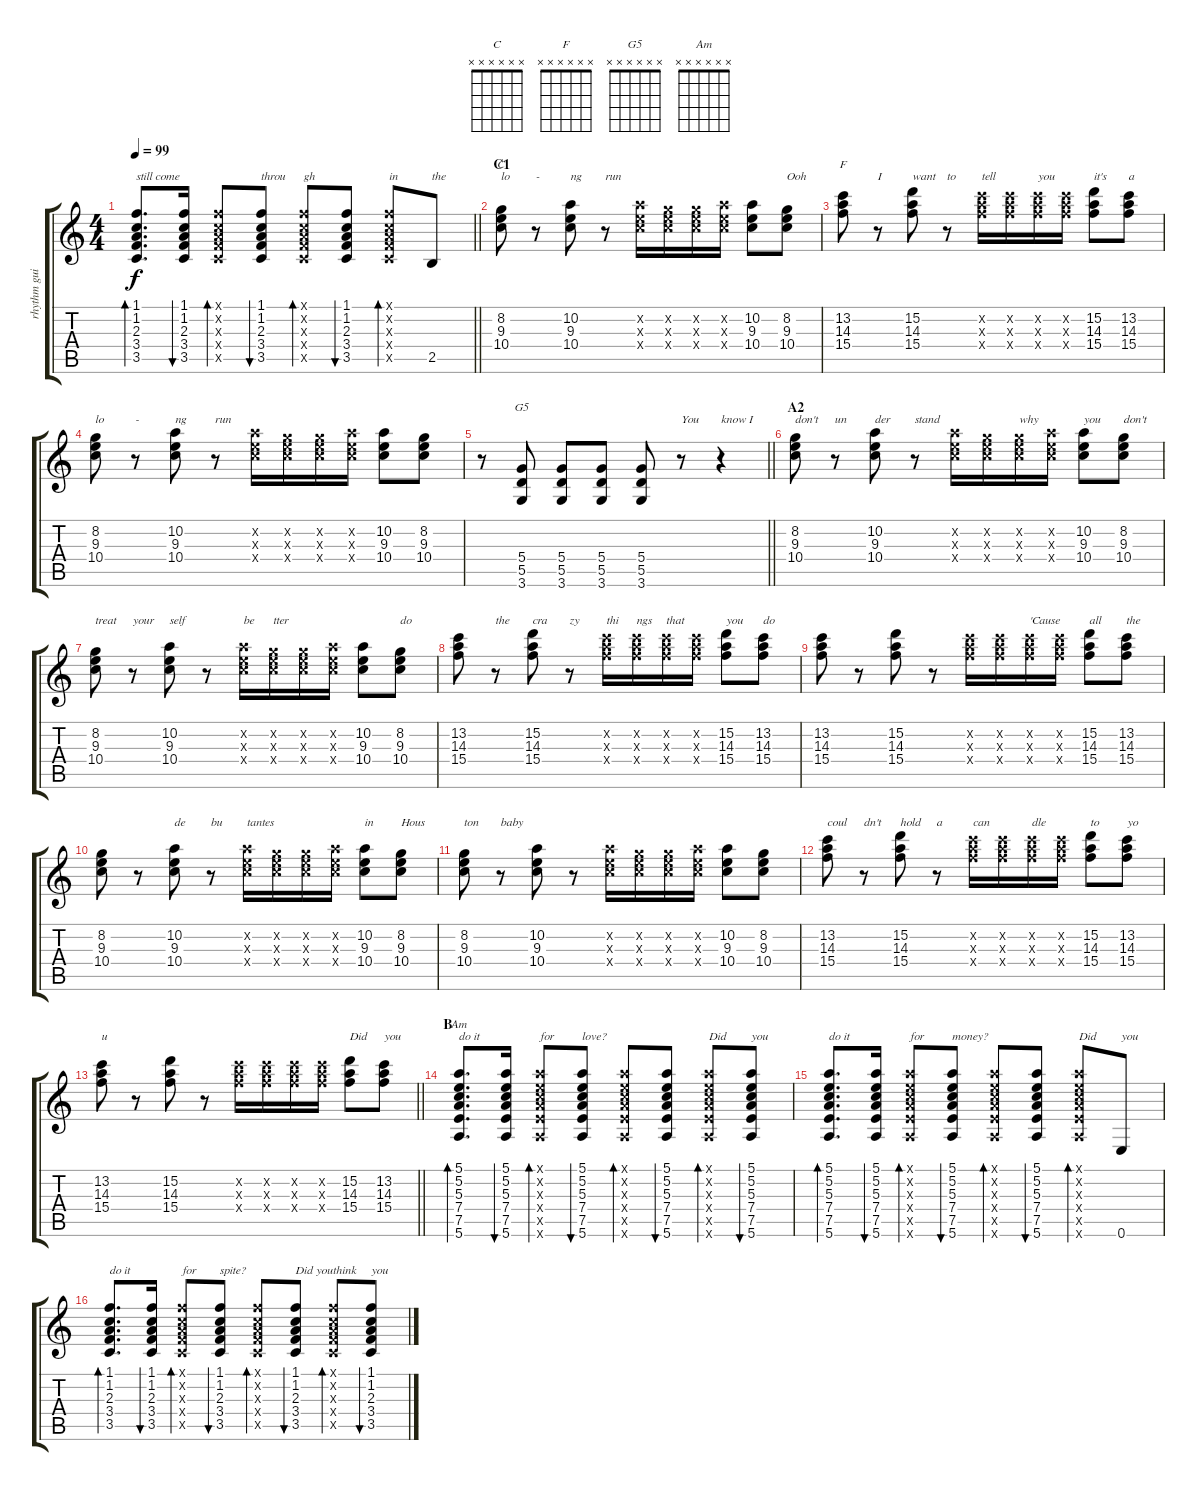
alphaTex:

\track ("rhythm guitar" "rhythm gui") {instrument overdrivenguitar}
\staff {score tabs}
\tuning (E4 B3 G3 D3 A2 E2) {hide}
\chord ("C" x x x x x x)
\chord ("F" x x x x x x)
\chord ("G5" x x x x x x)
\chord ("Am" x x x x x x)
\ts (4 4)
\tempo 99
\clef g2
\barLineRight lightlight
\ks c
(1.1 1.2 2.3 3.4 3.5).8{d bd 30 txt "still come" dy f} (1.1 1.2 2.3 3.4 3.5).16{bu 30} (1.1{x} 1.2{x} 2.3{x} 3.4{x} 3.5{x}).8{bd 30} (1.1 1.2 2.3 3.4 3.5).8{bu 30 txt "throu"} (1.1{x} 1.2{x} 2.3{x} 3.4{x} 3.5{x}).8{bd 30 txt "gh"} (1.1 1.2 2.3 3.4 3.5).8{bu 30} (1.1{x} 1.2{x} 2.3{x} 3.4{x} 3.5{x}).8{bd 30 txt "in"} 2.5.8{txt "the"} |
\section ("" "C1")
(8.2 9.3 10.4).8{ch "C" txt "lo"} r.8{txt "-"} (10.2 9.3 10.4).8{txt "ng"} r.8{txt "run"} (10.2{x} 9.3{x} 10.4{x}).16 (8.2{x} 9.3{x} 10.4{x}).16 (8.2{x} 9.3{x} 10.4{x}).16 (10.2{x} 9.3{x} 10.4{x}).16 (10.2 9.3 10.4).8 (8.2 9.3 10.4).8{txt "Ooh"} |
(13.2 14.3 15.4).8{ch "F"} r.8{txt "I"} (15.2 14.3 15.4).8{txt "want"} r.8{txt "to"} (13.2{x} 14.3{x} 15.4{x}).16{txt "tell"} (13.2{x} 14.3{x} 15.4{x}).16 (13.2{x} 14.3{x} 15.4{x}).16{txt "you"} (13.2{x} 14.3{x} 15.4{x}).16 (15.2 14.3 15.4).8{txt "it's"} (13.2 14.3 15.4).8{txt "a"} |
(8.2 9.3 10.4).8{txt "lo"} r.8{txt "-"} (10.2 9.3 10.4).8{txt "ng"} r.8{txt "run"} (10.2{x} 9.3{x} 10.4{x}).16 (8.2{x} 9.3{x} 10.4{x}).16 (8.2{x} 9.3{x} 10.4{x}).16 (10.2{x} 9.3{x} 10.4{x}).16 (10.2 9.3 10.4).8 (8.2 9.3 10.4).8 |
\barLineRight lightlight
r.8 (5.4 5.5 3.6).8{ch "G5"} (5.4 5.5 3.6).8 (5.4 5.5 3.6).8 (5.4 5.5 3.6).8 r.8{txt "You"} r.4{txt "know I"} |
\section ("" "A2")
(8.2 9.3 10.4).8{txt "don't"} r.8{txt "un"} (10.2 9.3 10.4).8{txt "der"} r.8{txt "stand"} (10.2{x} 9.3{x} 10.4{x}).16 (8.2{x} 9.3{x} 10.4{x}).16 (8.2{x} 9.3{x} 10.4{x}).16{txt "why"} (10.2{x} 9.3{x} 10.4{x}).16 (10.2 9.3 10.4).8{txt "you"} (8.2 9.3 10.4).8{txt "don't"} |
(8.2 9.3 10.4).8{txt "treat"} r.8{txt "your"} (10.2 9.3 10.4).8{txt "self"} r.8 (10.2{x} 9.3{x} 10.4{x}).16{txt "be"} (8.2{x} 9.3{x} 10.4{x}).16{txt "tter"} (8.2{x} 9.3{x} 10.4{x}).16 (10.2{x} 9.3{x} 10.4{x}).16 (10.2 9.3 10.4).8 (8.2 9.3 10.4).8{txt "do"} |
(13.2 14.3 15.4).8 r.8{txt "the"} (15.2 14.3 15.4).8{txt "cra"} r.8{txt "zy"} (13.2{x} 14.3{x} 15.4{x}).16{txt "thi"} (13.2{x} 14.3{x} 15.4{x}).16{txt "ngs"} (13.2{x} 14.3{x} 15.4{x}).16{txt "that"} (13.2{x} 14.3{x} 15.4{x}).16 (15.2 14.3 15.4).8{txt "you"} (13.2 14.3 15.4).8{txt "do"} |
(13.2 14.3 15.4).8 r.8 (15.2 14.3 15.4).8 r.8 (13.2{x} 14.3{x} 15.4{x}).16 (13.2{x} 14.3{x} 15.4{x}).16 (13.2{x} 14.3{x} 15.4{x}).16{txt "'Cause"} (13.2{x} 14.3{x} 15.4{x}).16 (15.2 14.3 15.4).8{txt "all"} (13.2 14.3 15.4).8{txt "the"} |
(8.2 9.3 10.4).8 r.8 (10.2 9.3 10.4).8{txt "de"} r.8{txt "bu"} (10.2{x} 9.3{x} 10.4{x}).16{txt "tantes"} (8.2{x} 9.3{x} 10.4{x}).16 (8.2{x} 9.3{x} 10.4{x}).16 (10.2{x} 9.3{x} 10.4{x}).16 (10.2 9.3 10.4).8{txt "in"} (8.2 9.3 10.4).8{txt "Hous"} |
(8.2 9.3 10.4).8{txt "ton"} r.8{txt "baby"} (10.2 9.3 10.4).8 r.8 (10.2{x} 9.3{x} 10.4{x}).16 (8.2{x} 9.3{x} 10.4{x}).16 (8.2{x} 9.3{x} 10.4{x}).16 (10.2{x} 9.3{x} 10.4{x}).16 (10.2 9.3 10.4).8 (8.2 9.3 10.4).8 |
(13.2 14.3 15.4).8{txt "coul"} r.8{txt "dn't"} (15.2 14.3 15.4).8{txt "hold"} r.8{txt "a"} (13.2{x} 14.3{x} 15.4{x}).16{txt "can"} (13.2{x} 14.3{x} 15.4{x}).16 (13.2{x} 14.3{x} 15.4{x}).16{txt "dle"} (13.2{x} 14.3{x} 15.4{x}).16 (15.2 14.3 15.4).8{txt "to"} (13.2 14.3 15.4).8{txt "yo"} |
\barLineRight lightlight
(13.2 14.3 15.4).8{txt "u"} r.8 (15.2 14.3 15.4).8 r.8 (13.2{x} 14.3{x} 15.4{x}).16 (13.2{x} 14.3{x} 15.4{x}).16 (13.2{x} 14.3{x} 15.4{x}).16 (13.2{x} 14.3{x} 15.4{x}).16 (15.2 14.3 15.4).8{txt "Did"} (13.2 14.3 15.4).8{txt "you"} |
\section ("" "B")
(5.1 5.2 5.3 7.4 7.5 5.6).8{d bd 30 ch "Am" txt "do it"} (5.1 5.2 5.3 7.4 7.5 5.6).16{bu 30} (5.1{x} 5.2{x} 5.3{x} 7.4{x} 7.5{x} 5.6{x}).8{bd 30 txt "for"} (5.1 5.2 5.3 7.4 7.5 5.6).8{bu 30 txt "love?"} (5.1{x} 5.2{x} 5.3{x} 7.4{x} 7.5{x} 5.6{x}).8{bd 30} (5.1 5.2 5.3 7.4 7.5 5.6).8{bu 30} (5.1{x} 5.2{x} 5.3{x} 7.4{x} 7.5{x} 5.6{x}).8{bd 30 txt "Did"} (5.1 5.2 5.3 7.4 7.5 5.6).8{bu 30 txt "you"} |
(5.1 5.2 5.3 7.4 7.5 5.6).8{d bd 60 txt "do it"} (5.1 5.2 5.3 7.4 7.5 5.6).16{bu 30} (5.1{x} 5.2{x} 5.3{x} 7.4{x} 7.5{x} 5.6{x}).8{bd 30 txt "for"} (5.1 5.2 5.3 7.4 7.5 5.6).8{bu 30 txt "money?"} (5.1{x} 5.2{x} 5.3{x} 7.4{x} 7.5{x} 5.6{x}).8{bd 30} (5.1 5.2 5.3 7.4 7.5 5.6).8{bu 30} (5.1{x} 5.2{x} 5.3{x} 7.4{x} 7.5{x} 5.6{x}).8{bd 30 txt "Did"} 0.6.8{txt "you"} |
(1.1 1.2 2.3 3.4 3.5).8{d bd 30 txt "do it"} (1.1 1.2 2.3 3.4 3.5).16{bu 30} (1.1{x} 1.2{x} 2.3{x} 3.4{x} 3.5{x}).8{bd 30 txt "for"} (1.1 1.2 2.3 3.4 3.5).8{bu 30 txt "spite?"} (1.1{x} 1.2{x} 2.3{x} 3.4{x} 3.5{x}).8{bd 30} (1.1 1.2 2.3 3.4 3.5).8{bu 30 txt "Did you"} (1.1{x} 1.2{x} 2.3{x} 3.4{x} 3.5{x}).8{bd 30 txt "think"} (1.1 1.2 2.3 3.4 3.5).8{bu 30 txt "you"}
